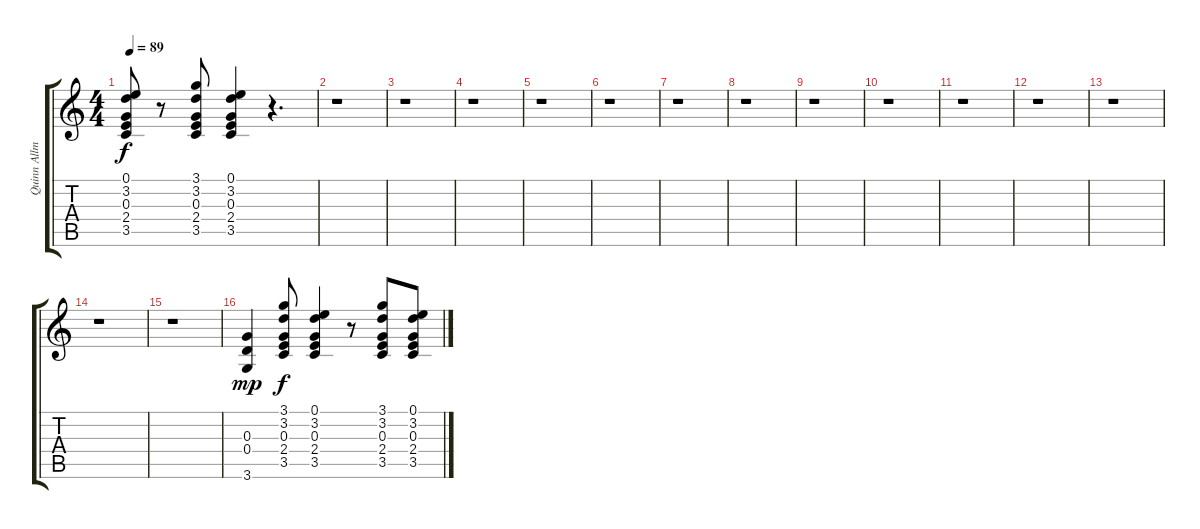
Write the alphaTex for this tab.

\track ("Quinn Allman - Guitar 2" "Quinn Allm") {instrument acousticguitarnylon}
\staff {score tabs}
\tuning (E4 B3 G3 D3 A2 E2) {hide}
\ts (4 4)
\tempo 89
\clef g2
\ks c
(0.1 3.2 0.3 2.4 3.5).8{dy f} r.8 (3.1 3.2 0.3 2.4 3.5).8 (0.1 3.2 0.3 2.4 3.5).4 r.4{d} |
r.1 |
r.1 |
r.1 |
r.1 |
r.1 |
r.1 |
r.1 |
r.1 |
r.1 |
r.1 |
r.1 |
r.1 |
r.1 |
r.1 |
(0.3 0.4 3.6).4{dy mp instrument electricguitarclean} (3.1 3.2 0.3 2.4 3.5).8{dy f} (0.1 3.2 0.3 2.4 3.5).4 r.8 (3.1 3.2 0.3 2.4 3.5).8 (0.1 3.2 0.3 2.4 3.5).8
